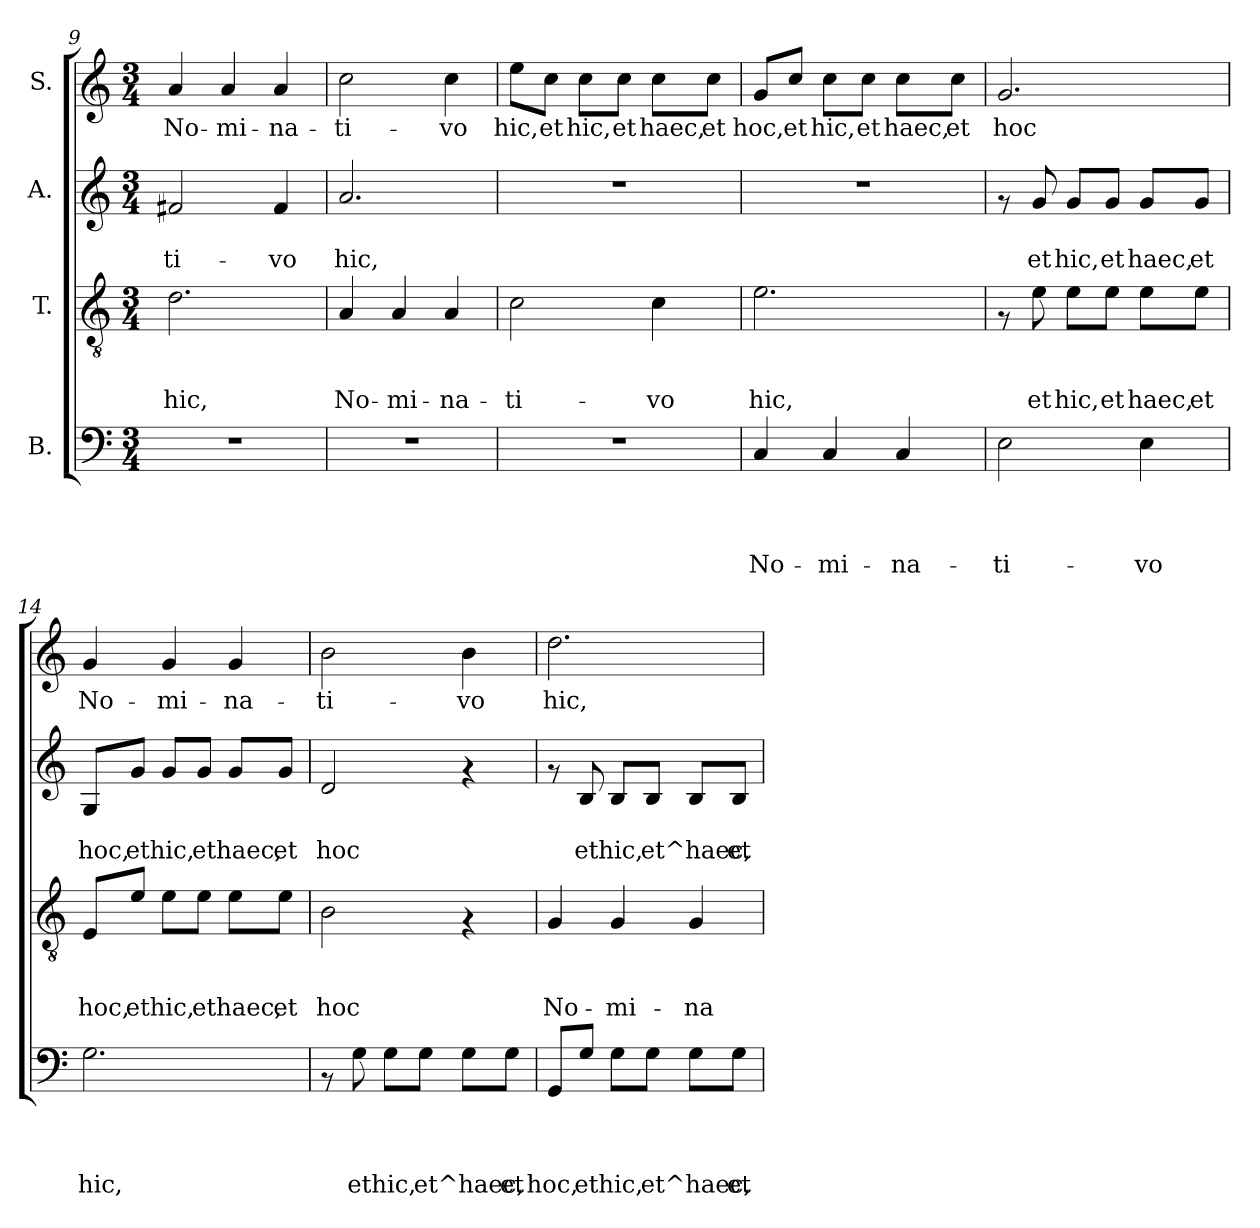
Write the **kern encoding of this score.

**kern	**text	**text	**text	**text	**kern	**text	**text	**text	**kern	**text	**text	**kern	**text
*part4	*part4	*part4	*part4	*part4	*part3	*part3	*part3	*part3	*part2	*part2	*part2	*part1	*part1
*staff4	*staff4	*staff4	*staff4	*staff4	*staff3	*staff3	*staff3	*staff3	*staff2	*staff2	*staff2	*staff1	*staff1
*I"B.	*	*	*	*	*I"T.	*	*	*	*I"A.	*	*	*I"S.	*
*clefF4	*	*	*	*	*clefGv2	*	*	*	*clefG2	*	*	*clefG2	*
*k[]	*	*	*	*	*k[]	*	*	*	*k[]	*	*	*k[]	*
*C:	*	*	*	*	*C:	*	*	*	*C:	*	*	*C:	*
*M3/4	*	*	*	*	*M3/4	*	*	*	*M3/4	*	*	*M3/4	*
=9	=9	=9	=9	=9	=9	=9	=9	=9	=9	=9	=9	=9	=9
!	!	!	!	!	!	!	!	!LO:LY:b	!	!	!LO:LY:b	!	!LO:LY:b
2.r	.	.	.	.	2.d\	.	.	hic,	2f#X/	.	-ti-	4a/	No-
!	!	!	!	!	!	!	!	!	!	!	!	!	!LO:LY:b
.	.	.	.	.	.	.	.	.	.	.	.	4a/	-mi-
!	!	!	!	!	!	!	!	!	!	!	!LO:LY:b	!	!LO:LY:b
.	.	.	.	.	.	.	.	.	4f#/	.	-vo	4a/	-na-
!!LO:LB:g=z
=10	=10	=10	=10	=10	=10	=10	=10	=10	=10	=10	=10	=10	=10
!	!	!	!	!	!	!	!	!LO:LY:b	!	!	!LO:LY:b	!	!LO:LY:b
2.r	.	.	.	.	4A/	.	.	No-	2.a/	.	hic,	2cc\	-ti-
!	!	!	!	!	!	!	!	!LO:LY:b	!	!	!	!	!
.	.	.	.	.	4A/	.	.	-mi-	.	.	.	.	.
!	!	!	!	!	!	!	!	!LO:LY:b	!	!	!	!	!LO:LY:b
.	.	.	.	.	4A/	.	.	-na-	.	.	.	4cc\	-vo
=11	=11	=11	=11	=11	=11	=11	=11	=11	=11	=11	=11	=11	=11
!	!	!	!	!	!	!	!	!LO:LY:b	!	!	!	!	!LO:LY:b
2.r	.	.	.	.	2c\	.	.	-ti-	2.r	.	.	8ee\L	hic,
!	!	!	!	!	!	!	!	!	!	!	!	!	!LO:LY:b
.	.	.	.	.	.	.	.	.	.	.	.	8cc\J	et
!	!	!	!	!	!	!	!	!	!	!	!	!	!LO:LY:b
.	.	.	.	.	.	.	.	.	.	.	.	8cc\L	hic,
!	!	!	!	!	!	!	!	!	!	!	!	!	!LO:LY:b
.	.	.	.	.	.	.	.	.	.	.	.	8cc\J	et
!	!	!	!	!	!	!	!	!LO:LY:b	!	!	!	!	!LO:LY:b
.	.	.	.	.	4c\	.	.	-vo	.	.	.	8cc\L	haec,
!	!	!	!	!	!	!	!	!	!	!	!	!	!LO:LY:b
.	.	.	.	.	.	.	.	.	.	.	.	8cc\J	et
=12	=12	=12	=12	=12	=12	=12	=12	=12	=12	=12	=12	=12	=12
!	!	!	!	!LO:LY:b	!	!	!	!LO:LY:b	!	!	!	!	!LO:LY:b
4C/	.	.	.	No-	2.e\	.	.	hic,	2.r	.	.	8g/L	hoc,
!	!	!	!	!	!	!	!	!	!	!	!	!	!LO:LY:b
.	.	.	.	.	.	.	.	.	.	.	.	8cc/J	et
!	!	!	!	!LO:LY:b	!	!	!	!	!	!	!	!	!LO:LY:b
4C/	.	.	.	-mi-	.	.	.	.	.	.	.	8cc\L	hic,
!	!	!	!	!	!	!	!	!	!	!	!	!	!LO:LY:b
.	.	.	.	.	.	.	.	.	.	.	.	8cc\J	et
!	!	!	!	!LO:LY:b	!	!	!	!	!	!	!	!	!LO:LY:b
4C/	.	.	.	-na-	.	.	.	.	.	.	.	8cc\L	haec,
!	!	!	!	!	!	!	!	!	!	!	!	!	!LO:LY:b
.	.	.	.	.	.	.	.	.	.	.	.	8cc\J	et
=13	=13	=13	=13	=13	=13	=13	=13	=13	=13	=13	=13	=13	=13
!	!	!	!	!LO:LY:b	!	!	!	!	!	!	!	!	!LO:LY:b
2E\	.	.	.	-ti-	8rF	.	.	.	8rf	.	.	2.g/	hoc
!	!	!	!	!	!	!	!	!LO:LY:b	!	!	!LO:LY:b	!	!
.	.	.	.	.	8e\	.	.	et	8g/	.	et	.	.
!	!	!	!	!	!	!	!	!LO:LY:b	!	!	!LO:LY:b	!	!
.	.	.	.	.	8e\L	.	.	hic,	8g/L	.	hic,	.	.
!	!	!	!	!	!	!	!	!LO:LY:b	!	!	!LO:LY:b	!	!
.	.	.	.	.	8e\J	.	.	et	8g/J	.	et	.	.
!	!	!	!	!LO:LY:b	!	!	!	!LO:LY:b	!	!	!LO:LY:b	!	!
4E\	.	.	.	-vo	8e\L	.	.	haec,	8g/L	.	haec,	.	.
!	!	!	!	!	!	!	!	!LO:LY:b	!	!	!LO:LY:b	!	!
.	.	.	.	.	8e\J	.	.	et	8g/J	.	et	.	.
=14	=14	=14	=14	=14	=14	=14	=14	=14	=14	=14	=14	=14	=14
!	!	!	!	!LO:LY:b	!	!	!	!LO:LY:b	!	!	!LO:LY:b	!	!LO:LY:b
2.G\	.	.	.	hic,	8E/L	.	.	hoc,	8G/L	.	hoc,	4g/	No-
!	!	!	!	!	!	!	!	!LO:LY:b	!	!	!LO:LY:b	!	!
.	.	.	.	.	8e/J	.	.	et	8g/J	.	et	.	.
!	!	!	!	!	!	!	!	!LO:LY:b	!	!	!LO:LY:b	!	!LO:LY:b
.	.	.	.	.	8e\L	.	.	hic,	8g/L	.	hic,	4g/	-mi-
!	!	!	!	!	!	!	!	!LO:LY:b	!	!	!LO:LY:b	!	!
.	.	.	.	.	8e\J	.	.	et	8g/J	.	et	.	.
!	!	!	!	!	!	!	!	!LO:LY:b	!	!	!LO:LY:b	!	!LO:LY:b
.	.	.	.	.	8e\L	.	.	haec,	8g/L	.	haec,	4g/	-na-
!	!	!	!	!	!	!	!	!LO:LY:b	!	!	!LO:LY:b	!	!
.	.	.	.	.	8e\J	.	.	et	8g/J	.	et	.	.
!!LO:PB:g=z
=15	=15	=15	=15	=15	=15	=15	=15	=15	=15	=15	=15	=15	=15
!	!	!	!	!	!	!	!	!LO:LY:b	!	!	!LO:LY:b	!	!LO:LY:b
8rAA	.	.	.	.	2B\	.	.	hoc	2d/	.	hoc	2b\	-ti-
!	!	!	!	!LO:LY:b	!	!	!	!	!	!	!	!	!
8G\	.	.	.	et	.	.	.	.	.	.	.	.	.
!	!	!	!	!LO:LY:b	!	!	!	!	!	!	!	!	!
8G\L	.	.	.	hic,	.	.	.	.	.	.	.	.	.
!	!	!	!	!LO:LY:b	!	!	!	!	!	!	!	!	!
8G\J	.	.	.	et^haec,	.	.	.	.	.	.	.	.	.
!	!	!	!	!	!	!	!	!	!	!	!	!	!LO:LY:b
8G\L	.	.	.	.	4rF	.	.	.	4rf	.	.	4b\	-vo
!	!	!	!	!LO:LY:b	!	!	!	!	!	!	!	!	!
8G\J	.	.	.	et	.	.	.	.	.	.	.	.	.
=16	=16	=16	=16	=16	=16	=16	=16	=16	=16	=16	=16	=16	=16
!	!	!	!	!LO:LY:b	!	!	!	!LO:LY:b	!	!	!	!	!LO:LY:b
8GG/L	.	.	.	hoc,	4G/	.	.	No-	8rf	.	.	2.dd\	hic,
!	!	!	!	!LO:LY:b	!	!	!	!	!	!	!LO:LY:b	!	!
8G/J	.	.	.	et	.	.	.	.	8B/	.	et	.	.
!	!	!	!	!LO:LY:b	!	!	!	!LO:LY:b	!	!	!LO:LY:b	!	!
8G\L	.	.	.	hic,	4G/	.	.	-mi-	8B/L	.	hic,	.	.
!	!	!	!	!LO:LY:b	!	!	!	!	!	!	!LO:LY:b	!	!
8G\J	.	.	.	et^haec,	.	.	.	.	8B/J	.	et^haec,	.	.
!	!	!	!	!	!	!	!	!LO:LY:b	!	!	!	!	!
8G\L	.	.	.	.	4G/	.	.	-na-	8B/L	.	.	.	.
!	!	!	!	!LO:LY:b	!	!	!	!	!	!	!LO:LY:b	!	!
8G\J	.	.	.	et	.	.	.	.	8B/J	.	et	.	.
=	=	=	=	=	=	=	=	=	=	=	=	=	=
*-	*-	*-	*-	*-	*-	*-	*-	*-	*-	*-	*-	*-	*-
